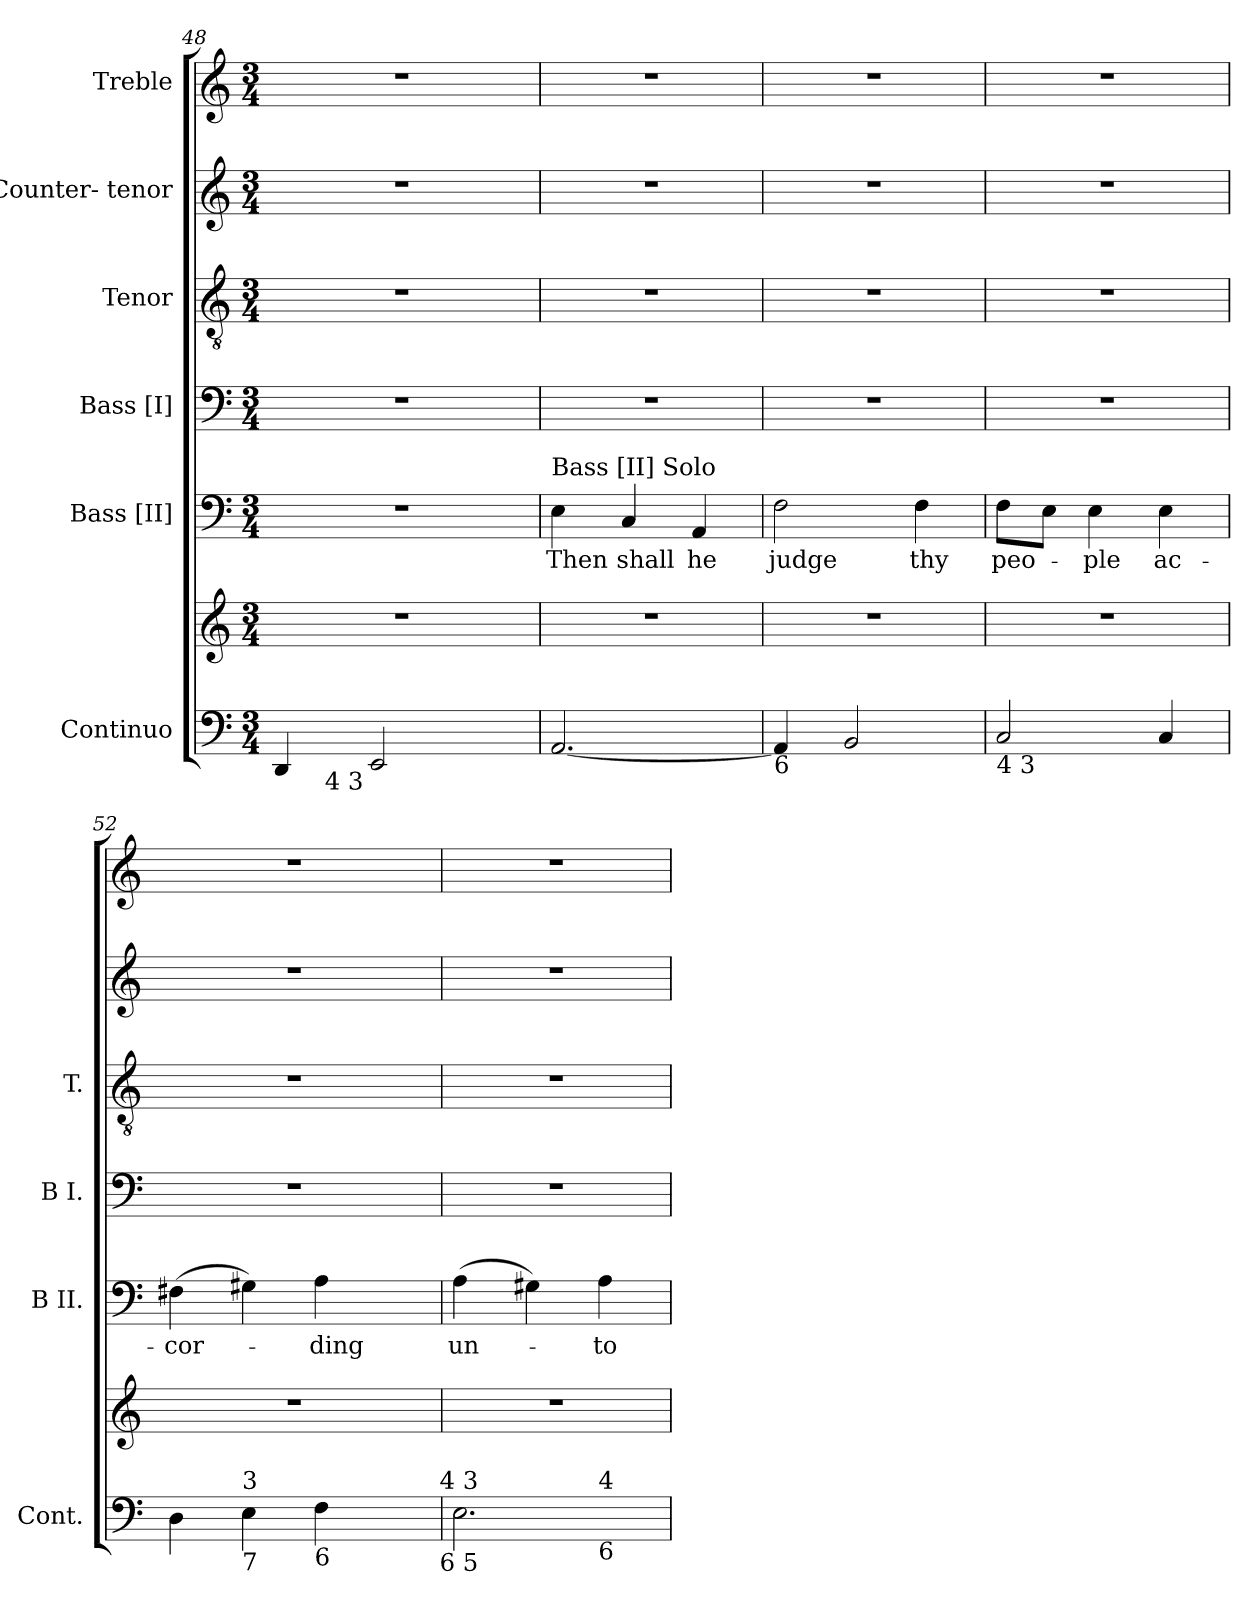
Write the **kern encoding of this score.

**kern	**kern	**kern	**text	**kern	**kern	**kern	**kern
*part6	*part6	*part5	*part5	*part4	*part3	*part2	*part1
*staff7	*staff6	*staff5	*staff5	*staff4	*staff3	*staff2	*staff1
*I"Continuo	*	*I"Bass [II]	*	*I"Bass [I]	*I"Tenor	*I"Counter- tenor	*I"Treble
*I'Cont.	*	*I'B II.	*	*I'B I.	*I'T.	*	*
*clefF4	*clefG2	*clefF4	*	*clefF4	*clefGv2	*clefG2	*clefG2
*	*	*	*	*	*ITrd7c12	*	*
*k[]	*k[]	*k[]	*	*k[]	*k[]	*k[]	*k[]
*C:	*C:	*C:	*	*C:	*C:	*C:	*C:
*M3/4	*M3/4	*M3/4	*	*M3/4	*M3/4	*M3/4	*M3/4
=48	=48	=48	=48	=48	=48	=48	=48
!	!LO:N:vis=1	!LO:N:vis=1	!	!LO:N:vis=1	!LO:N:vis=1	!LO:N:vis=1	!LO:N:vis=1
*^	*	*	*	*	*	*	*
4DDi/	8ryy	2.r	2.r	.	2.r	2.r	2.r	2.r
.	512.ryy	.	.	.	.	.	.	.
!	!LO:TX:b:t=4    3	!	!	!	!	!	!	!
.	2ryy	.	.	.	.	.	.	.
2EEi/	.	.	.	.	.	.	.	.
.	16ryy	.	.	.	.	.	.	.
.	32ryy	.	.	.	.	.	.	.
.	64ryy	.	.	.	.	.	.	.
.	128ryy	.	.	.	.	.	.	.
.	256ryy	.	.	.	.	.	.	.
.	1024ryy	.	.	.	.	.	.	.
!!LO:LB:g=z
=49	=49	=49	=49	=49	=49	=49	=49	=49
!	!	!LO:N:vis=1	!	!	!	!	!	!
*v	*v	*	*	*	*	*	*	*
*^	*	*	*	*	*	*	*
!	!	!	!LO:TX:a:t=Bass [II] Solo	!	!	!	!	!
!	!	!	!	!LO:LY:b:color=#000000	!LO:N:vis=1	!LO:N:vis=1	!LO:N:vis=1	!LO:N:vis=1
*v	*v	*	*	*	*	*	*	*
[2.AAi/	2.r	4Ei\	Then	2.r	2.r	2.r	2.r
!	!	!	!LO:LY:b:color=#000000	!	!	!	!
.	.	4Ci/	shall	.	.	.	.
!	!	!	!LO:LY:b:color=#000000	!	!	!	!
.	.	4AAi/	he	.	.	.	.
=50	=50	=50	=50	=50	=50	=50	=50
!	!LO:N:vis=1	!	!	!	!	!	!
!LO:TX:b:t=6	!	!	!	!	!	!	!
!	!	!	!LO:LY:b:color=#000000	!LO:N:vis=1	!LO:N:vis=1	!LO:N:vis=1	!LO:N:vis=1
4AAi/]	2.r	2Fi\	judge	2.r	2.r	2.r	2.r
2BBi/	.	.	.	.	.	.	.
!	!	!	!LO:LY:b:color=#000000	!	!	!	!
.	.	4Fi\	thy	.	.	.	.
=51	=51	=51	=51	=51	=51	=51	=51
!	!LO:N:vis=1	!	!	!	!	!	!
!LO:TX:b:t=4    3	!	!	!	!	!	!	!
!	!	!	!LO:LY:b:color=#000000	!LO:N:vis=1	!LO:N:vis=1	!LO:N:vis=1	!LO:N:vis=1
2Ci/	2.r	8Fi\L	peo-	2.r	2.r	2.r	2.r
.	.	8Ei\J	.	.	.	.	.
!	!	!	!LO:LY:b:color=#000000	!	!	!	!
.	.	4Ei\	-ple	.	.	.	.
!	!	!	!LO:LY:b:color=#000000	!	!	!	!
4Ci/	.	4Ei\	ac-	.	.	.	.
=52	=52	=52	=52	=52	=52	=52	=52
!	!LO:N:vis=1	!	!	!	!	!	!
!LO:TX:b:t=9	!	!	!	!	!	!	!
!LO:TX:t=3	!	!	!	!	!	!	!
!	!	!	!LO:LY:b:color=#000000	!LO:N:vis=1	!LO:N:vis=1	!LO:N:vis=1	!LO:N:vis=1
*^	*	*	*	*	*	*	*
4Di\	2ryy	2.r	(4F#Xi\	-cor-	2.r	2.r	2.r	2.r
!LO:TX:b:t=7	!	!	!	!	!	!	!	!
!LO:TX:t=3	!	!	!	!	!	!	!	!
4Ei\	.	.	4G#Xi\)	.	.	.	.	.
!LO:TX:b:t=6	!	!	!	!	!	!	!	!
!	!	!	!	!LO:LY:b:color=#000000	!	!	!	!
4Fi\	8ryy	.	4Ai\	-ding	.	.	.	.
.	16ryy	.	.	.	.	.	.	.
.	32ryy	.	.	.	.	.	.	.
.	64ryy	.	.	.	.	.	.	.
.	128...ryy	.	.	.	.	.	.	.
!	!LO:TX:b:t=6    5	!	!	!	!	!	!	!
!	!LO:TX:t=4     3	!	!	!	!	!	!	!
.	1024ryy	.	.	.	.	.	.	.
=53	=53	=53	=53	=53	=53	=53	=53	=53
!	!	!LO:N:vis=1	!	!	!	!	!	!
!	!	!	!	!LO:LY:b:color=#000000	!LO:N:vis=1	!LO:N:vis=1	!LO:N:vis=1	!LO:N:vis=1
2.Ei\	2ryy	2.r	(4Ai\	un-	2.r	2.r	2.r	2.r
.	.	.	4G#Xi\)	.	.	.	.	.
!	!LO:TX:b:t=6	!	!	!	!	!	!	!
!	!LO:TX:t=4	!	!	!	!	!	!	!
!	!	!	!	!LO:LY:b:color=#000000	!	!	!	!
.	4ryy	.	4Ai\	-to	.	.	.	.
*v	*v	*	*	*	*	*	*	*
=	=	=	=	=	=	=	=
*-	*-	*-	*-	*-	*-	*-	*-
